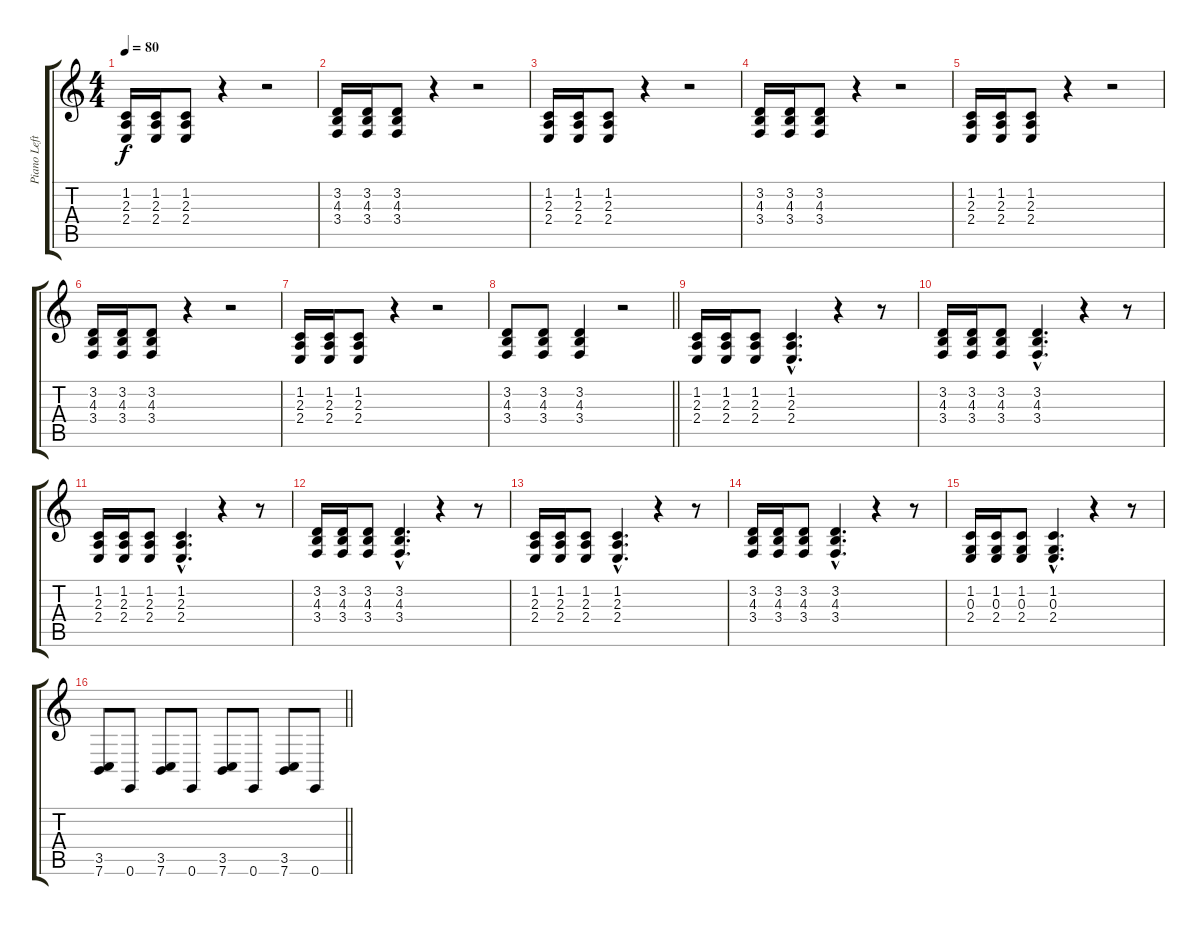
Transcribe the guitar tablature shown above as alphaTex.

\track ("Piano Left Hand" "Piano Left") {instrument acousticgrandpiano}
\staff {score tabs}
\tuning (E4 B3 G3 D3 A2 E2) {hide}
\ts (4 4)
\tempo 80
\clef g2
\ks c
(1.2 2.3 2.4).16{dy f volume 4 instrument acousticgrandpiano} (1.2 2.3 2.4).16 (1.2 2.3 2.4).8 r.4 r.2 |
(3.2 4.3 3.4).16 (3.2 4.3 3.4).16 (3.2 4.3 3.4).8 r.4 r.2 |
(1.2 2.3 2.4).16 (1.2 2.3 2.4).16 (1.2 2.3 2.4).8 r.4 r.2 |
(3.2 4.3 3.4).16 (3.2 4.3 3.4).16 (3.2 4.3 3.4).8 r.4 r.2 |
(1.2 2.3 2.4).16 (1.2 2.3 2.4).16 (1.2 2.3 2.4).8 r.4 r.2 |
(3.2 4.3 3.4).16 (3.2 4.3 3.4).16 (3.2 4.3 3.4).8 r.4 r.2 |
(1.2 2.3 2.4).16 (1.2 2.3 2.4).16 (1.2 2.3 2.4).8 r.4 r.2 |
\barLineRight lightlight
(3.2 4.3 3.4).8 (3.2 4.3 3.4).8 (3.2 4.3 3.4).4 r.2 |
(1.2 2.3 2.4).16{volume 8} (1.2 2.3 2.4).16 (1.2 2.3 2.4).8 (1.2{hac} 2.3{hac} 2.4{hac}).4{d} r.4 r.8 |
(3.2 4.3 3.4).16 (3.2 4.3 3.4).16 (3.2 4.3 3.4).8 (3.2{hac} 4.3{hac} 3.4{hac}).4{d} r.4 r.8 |
(1.2 2.3 2.4).16 (1.2 2.3 2.4).16 (1.2 2.3 2.4).8 (1.2{hac} 2.3{hac} 2.4{hac}).4{d} r.4 r.8 |
(3.2 4.3 3.4).16 (3.2 4.3 3.4).16 (3.2 4.3 3.4).8 (3.2{hac} 4.3{hac} 3.4{hac}).4{d} r.4 r.8 |
(1.2 2.3 2.4).16 (1.2 2.3 2.4).16 (1.2 2.3 2.4).8 (1.2{hac} 2.3{hac} 2.4{hac}).4{d} r.4 r.8 |
(3.2 4.3 3.4).16 (3.2 4.3 3.4).16 (3.2 4.3 3.4).8 (3.2{hac} 4.3{hac} 3.4{hac}).4{d} r.4 r.8 |
(1.2 0.3 2.4).16 (1.2 0.3 2.4).16 (1.2 0.3 2.4).8 (1.2{hac} 0.3{hac} 2.4{hac}).4{d} r.4 r.8 |
\barLineRight lightlight
(3.5 7.6).8 0.6.8 (3.5 7.6).8 0.6.8 (3.5 7.6).8 0.6.8 (3.5 7.6).8 0.6.8
